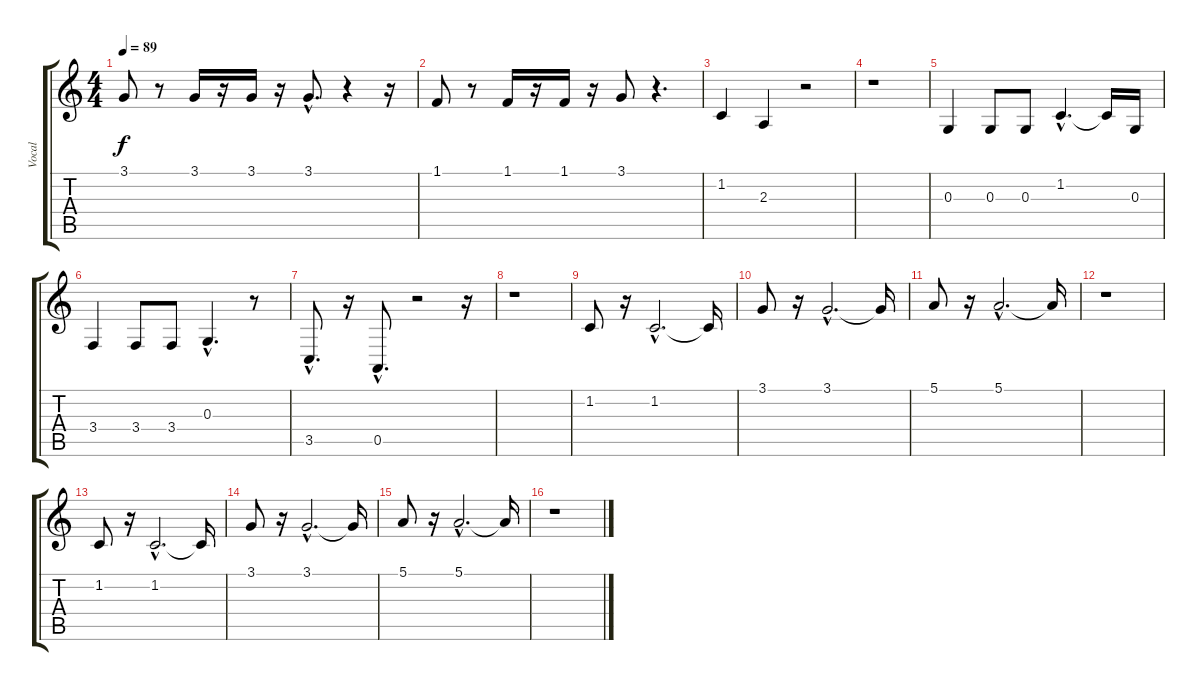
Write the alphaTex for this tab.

\track ("Vocal" "Vocal") {instrument altosax}
\staff {score tabs}
\tuning (E4 B3 G3 D3 A2 E2) {hide}
\ts (4 4)
\tempo 89
\clef g2
\ks c
3.1.8{dy f} r.8 3.1.16 r.16 3.1.16 r.16 3.1{hac}.8{d} r.4 r.16 |
1.1.8 r.8 1.1.16 r.16 1.1.16 r.16 3.1.8 r.4{d} |
1.2.4 2.3.4 r.2 |
r.1 |
0.3.4 0.3.8 0.3.8 1.2{hac}.4{d} 1.2{t}.16 0.3.16 |
3.4.4 3.4.8 3.4.8 0.3{hac}.4{d} r.8 |
3.5{hac}.8{d} r.16 0.5{hac}.8{d} r.2 r.16 |
r.1 |
1.2.8 r.16 1.2{hac}.2{d} 1.2{t}.16 |
3.1.8 r.16 3.1{hac}.2{d} 3.1{t}.16 |
5.1.8 r.16 5.1{hac}.2{d} 5.1{t}.16 |
r.1 |
1.2.8 r.16 1.2{hac}.2{d} 1.2{t}.16 |
3.1.8 r.16 3.1{hac}.2{d} 3.1{t}.16 |
5.1.8 r.16 5.1{hac}.2{d} 5.1{t}.16 |
r.1
